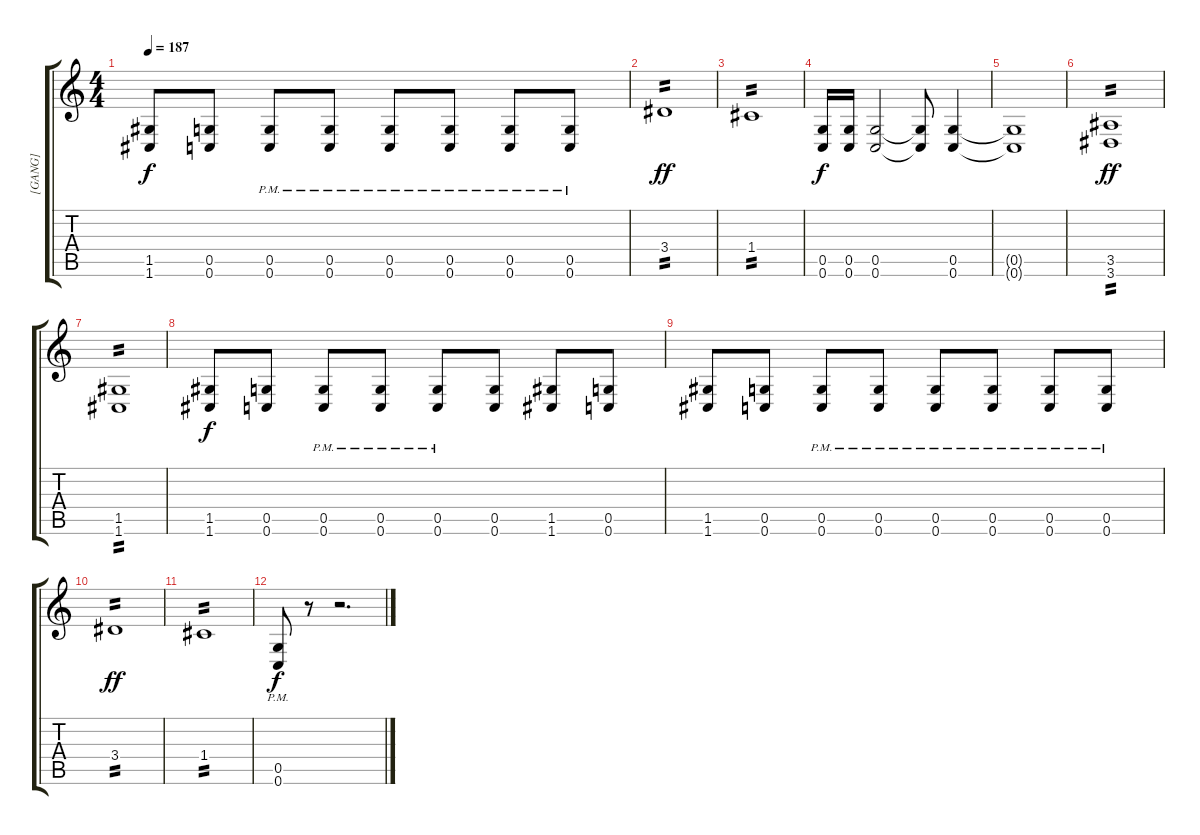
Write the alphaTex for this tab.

\track ("[GANG]" "[GANG]") {instrument distortionguitar}
\staff {score tabs}
\tuning (D4 A3 F3 C3 G2 C2) {hide}
\ts (4 4)
\tempo 187
\clef g2
\ks c
(1.5 1.6).8{dy f} (0.5 0.6).8 (0.5{pm} 0.6).8 (0.5{pm} 0.6).8 (0.5{pm} 0.6).8 (0.5{pm} 0.6).8 (0.5{pm} 0.6).8 (0.5{pm} 0.6).8 |
3.4.1{tp 2 dy ff} |
1.4.1{tp 2} |
(0.5 0.6).16{dy f} (0.5 0.6).16 (0.5 0.6).2 (0.5{t} 0.6{t}).8 (0.5 0.6).4 |
(0.5{t} 0.6{t}).1 |
(3.5 3.6).1{tp 2 dy ff} |
(1.5 1.6).1{tp 2} |
(1.5 1.6).8{dy f} (0.5 0.6).8 (0.5{pm} 0.6).8 (0.5{pm} 0.6).8 (0.5{pm} 0.6).8 (0.5 0.6).8 (1.5 1.6).8 (0.5 0.6).8 |
(1.5 1.6).8 (0.5 0.6).8 (0.5{pm} 0.6).8 (0.5{pm} 0.6).8 (0.5{pm} 0.6).8 (0.5{pm} 0.6).8 (0.5{pm} 0.6).8 (0.5{pm} 0.6).8 |
3.4.1{tp 2 dy ff} |
1.4.1{tp 2} |
(0.5{pm} 0.6).8{dy f} r.8 r.2{d}
